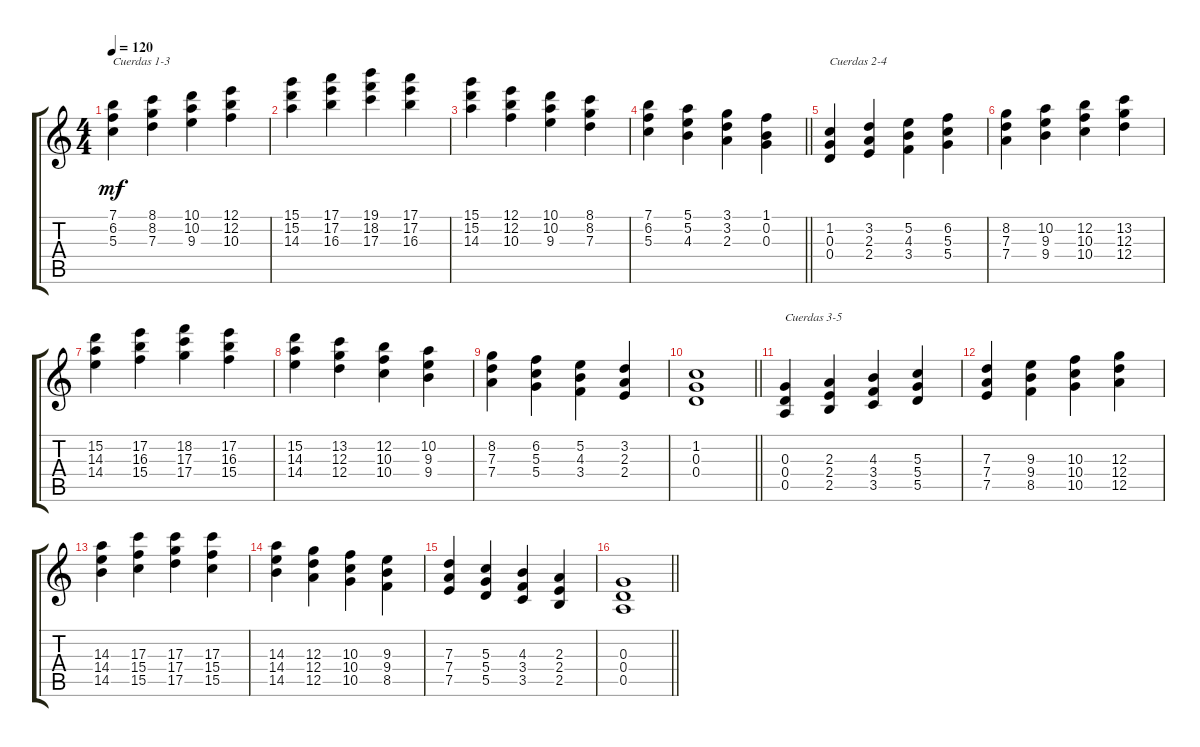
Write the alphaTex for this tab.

\track "" {instrument acousticguitarsteel}
\staff {score tabs}
\tuning (E4 B3 G3 D3 A2 E2) {hide}
\ts (4 4)
\tempo 120
\clef g2
\ks c
(7.1 6.2 5.3).4{txt "Cuerdas 1-3" dy mf instrument acousticguitarsteel} (8.1 8.2 7.3).4 (10.1 10.2 9.3).4 (12.1 12.2 10.3).4 |
(15.1 15.2 14.3).4 (17.1 17.2 16.3).4 (19.1 18.2 17.3).4 (17.1 17.2 16.3).4 |
(15.1 15.2 14.3).4 (12.1 12.2 10.3).4 (10.1 10.2 9.3).4 (8.1 8.2 7.3).4 |
\barLineRight lightlight
(7.1 6.2 5.3).4 (5.1 5.2 4.3).4 (3.1 3.2 2.3).4 (1.1 0.2 0.3).4 |
(1.2 0.3 0.4).4{txt "Cuerdas 2-4"} (3.2 2.3 2.4).4 (5.2 4.3 3.4).4 (6.2 5.3 5.4).4 |
(8.2 7.3 7.4).4 (10.2 9.3 9.4).4 (12.2 10.3 10.4).4 (13.2 12.3 12.4).4 |
(15.2 14.3 14.4).4 (17.2 16.3 15.4).4 (18.2 17.3 17.4).4 (17.2 16.3 15.4).4 |
(15.2 14.3 14.4).4 (13.2 12.3 12.4).4 (12.2 10.3 10.4).4 (10.2 9.3 9.4).4 |
(8.2 7.3 7.4).4 (6.2 5.3 5.4).4 (5.2 4.3 3.4).4 (3.2 2.3 2.4).4 |
\barLineRight lightlight
(1.2 0.3 0.4).1 |
(0.3 0.4 0.5).4{txt "Cuerdas 3-5"} (2.3 2.4 2.5).4 (4.3 3.4 3.5).4 (5.3 5.4 5.5).4 |
(7.3 7.4 7.5).4 (9.3 9.4 8.5).4 (10.3 10.4 10.5).4 (12.3 12.4 12.5).4 |
(14.3 14.4 14.5).4 (17.3 15.4 15.5).4 (17.3 17.4 17.5).4 (17.3 15.4 15.5).4 |
(14.3 14.4 14.5).4 (12.3 12.4 12.5).4 (10.3 10.4 10.5).4 (9.3 9.4 8.5).4 |
(7.3 7.4 7.5).4 (5.3 5.4 5.5).4 (4.3 3.4 3.5).4 (2.3 2.4 2.5).4 |
\barLineRight lightlight
(0.3 0.4 0.5).1
